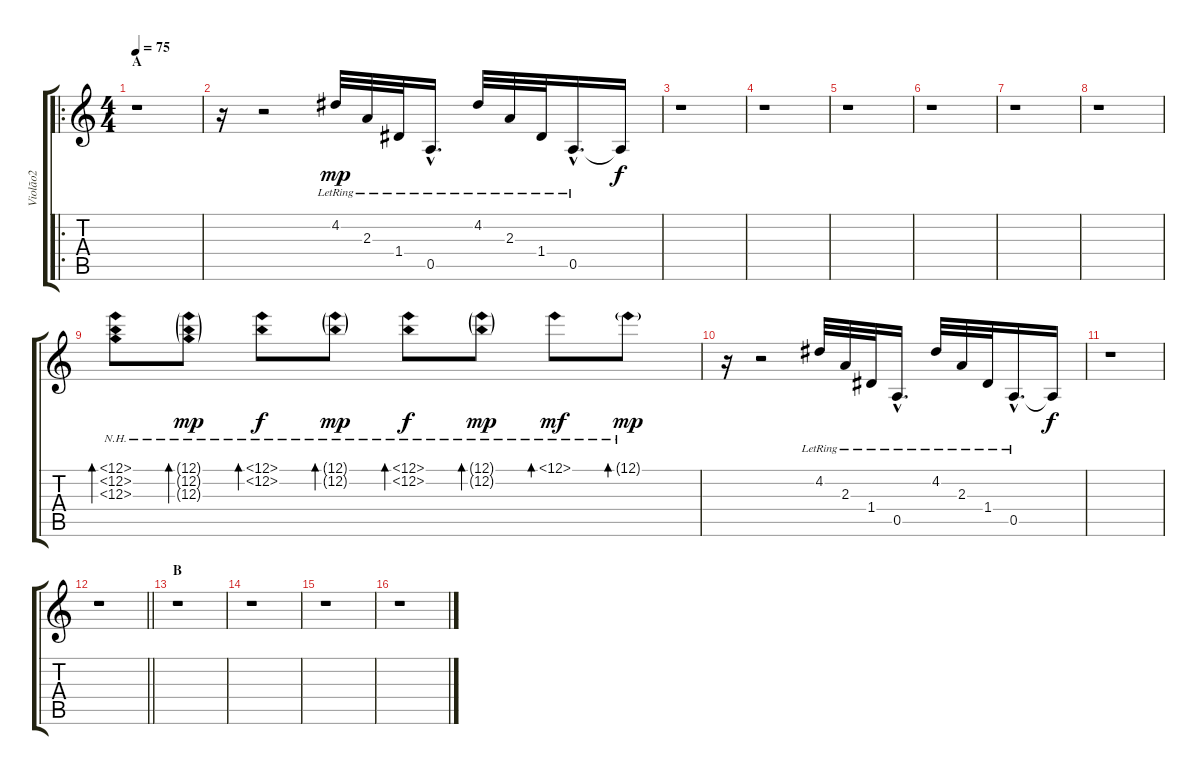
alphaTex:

\track ("Violão2" "Violão2") {instrument acousticguitarsteel}
\staff {score tabs}
\tuning (E4 B3 G3 D3 A2 E2) {hide}
\ro
\ts (4 4)
\section ("" "A")
\tempo 75
\clef g2
\ks c
r.1{dy mp instrument acousticguitarsteel} |
r.16 r.2 4.2{lr}.32 2.3{lr}.32 1.4{lr}.32 0.5{hac lr}.16{d} 4.2{lr}.32 2.3{lr}.32 1.4{lr}.32 0.5{hac lr}.16{d} 0.5{t}.16{dy f} |
r.1 |
r.1 |
r.1 |
r.1 |
r.1 |
r.1 |
(12.1{nh} 12.2{nh} 12.3{nh}).8{bd 120} (12.1{nh g} 12.2{nh g} 12.3{nh g}).8{bd 120 dy mp} (12.1{nh} 12.2{nh}).8{bd 120 dy f} (12.1{nh g} 12.2{nh g}).8{bd 120 dy mp} (12.1{nh} 12.2{nh}).8{bd 120 dy f} (12.1{nh g} 12.2{nh g}).8{bd 120 dy mp} 12.1{nh}.8{bd 120 dy mf} 12.1{nh g}.8{bd 120 dy mp} |
r.16 r.2 4.2{lr}.32 2.3{lr}.32 1.4{lr}.32 0.5{hac lr}.16{d} 4.2{lr}.32 2.3{lr}.32 1.4{lr}.32 0.5{hac lr}.16{d} 0.5{t}.16{dy f} |
r.1 |
\barLineRight lightlight
r.1 |
\section ("" "B")
r.1 |
r.1 |
r.1 |
r.1
